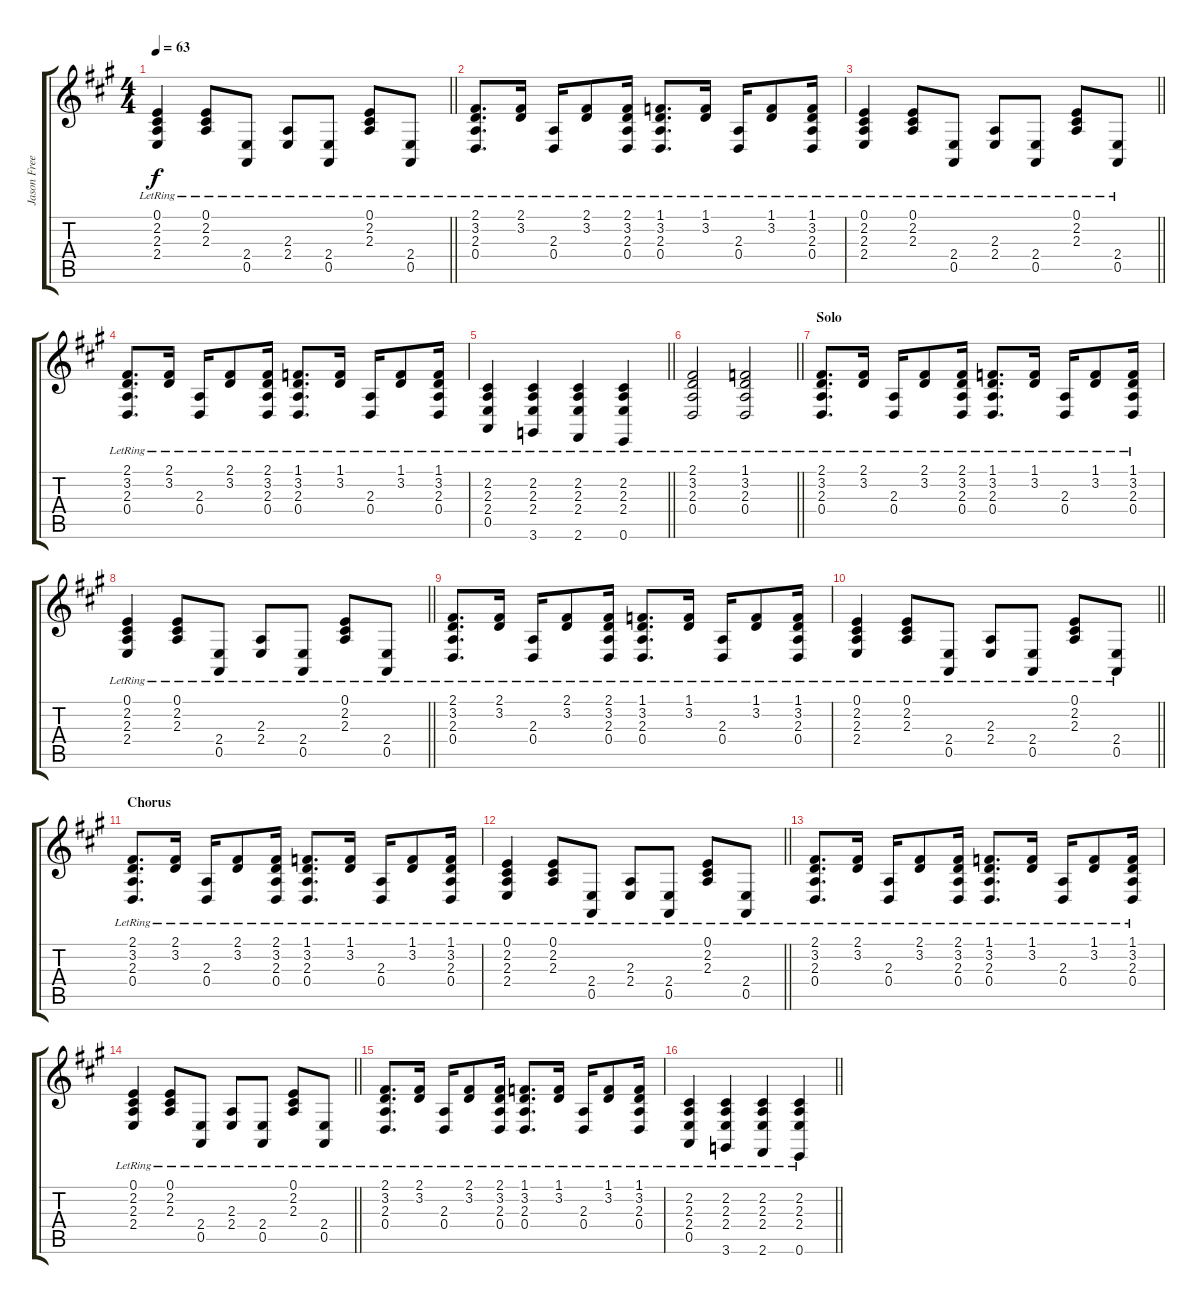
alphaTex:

\track ("Jason Freeze (Piano)" "Jason Free") {instrument acousticgrandpiano}
\staff {score tabs}
\tuning (E4 B3 G3 D3 A2 E2) {hide}
\ts (4 4)
\tempo 63
\clef g2
\barLineRight lightlight
\ks a
(0.1{lr} 2.2{lr} 2.3{lr} 2.4{lr}).4{dy f} (0.1{lr} 2.2{lr} 2.3{lr}).8 (2.4{lr} 0.5{lr}).8 (2.3{lr} 2.4{lr}).8 (2.4{lr} 0.5{lr}).8 (0.1{lr} 2.2{lr} 2.3{lr}).8 (2.4{lr} 0.5{lr}).8 |
\section ("" "")
(2.1{lr} 3.2{lr} 2.3{lr} 0.4{lr}).8{d} (2.1{lr} 3.2{lr}).16 (2.3{lr} 0.4{lr}).16 (2.1{lr} 3.2{lr}).8 (2.1{lr} 3.2{lr} 2.3{lr} 0.4{lr}).16 (1.1{lr} 3.2{lr} 2.3{lr} 0.4{lr}).8{d} (1.1{lr} 3.2{lr}).16 (2.3{lr} 0.4{lr}).16 (1.1{lr} 3.2{lr}).8 (1.1{lr} 3.2{lr} 2.3{lr} 0.4{lr}).16 |
\barLineRight lightlight
(0.1{lr} 2.2{lr} 2.3{lr} 2.4{lr}).4 (0.1{lr} 2.2{lr} 2.3{lr}).8 (2.4{lr} 0.5{lr}).8 (2.3{lr} 2.4{lr}).8 (2.4{lr} 0.5{lr}).8 (0.1{lr} 2.2{lr} 2.3{lr}).8 (2.4{lr} 0.5{lr}).8 |
(2.1{lr} 3.2{lr} 2.3{lr} 0.4{lr}).8{d} (2.1{lr} 3.2{lr}).16 (2.3{lr} 0.4{lr}).16 (2.1{lr} 3.2{lr}).8 (2.1{lr} 3.2{lr} 2.3{lr} 0.4{lr}).16 (1.1{lr} 3.2{lr} 2.3{lr} 0.4{lr}).8{d} (1.1{lr} 3.2{lr}).16 (2.3{lr} 0.4{lr}).16 (1.1{lr} 3.2{lr}).8 (1.1{lr} 3.2{lr} 2.3{lr} 0.4{lr}).16 |
\barLineRight lightlight
(2.2{lr} 2.3{lr} 2.4{lr} 0.5{lr}).4 (2.2{lr} 2.3{lr} 2.4{lr} 3.6{lr}).4 (2.2{lr} 2.3{lr} 2.4{lr} 2.6{lr}).4 (2.2{lr} 2.3{lr} 2.4{lr} 0.6{lr}).4 |
\barLineRight lightlight
(2.1{lr} 3.2{lr} 2.3{lr} 0.4{lr}).2 (1.1{lr} 3.2{lr} 2.3{lr} 0.4{lr}).2 |
\section ("" "Solo")
(2.1{lr} 3.2{lr} 2.3{lr} 0.4{lr}).8{d} (2.1{lr} 3.2{lr}).16 (2.3{lr} 0.4{lr}).16 (2.1{lr} 3.2{lr}).8 (2.1{lr} 3.2{lr} 2.3{lr} 0.4{lr}).16 (1.1{lr} 3.2{lr} 2.3{lr} 0.4{lr}).8{d} (1.1{lr} 3.2{lr}).16 (2.3{lr} 0.4{lr}).16 (1.1{lr} 3.2{lr}).8 (1.1{lr} 3.2{lr} 2.3{lr} 0.4{lr}).16 |
\barLineRight lightlight
(0.1{lr} 2.2{lr} 2.3{lr} 2.4{lr}).4 (0.1{lr} 2.2{lr} 2.3{lr}).8 (2.4{lr} 0.5{lr}).8 (2.3{lr} 2.4{lr}).8 (2.4{lr} 0.5{lr}).8 (0.1{lr} 2.2{lr} 2.3{lr}).8 (2.4{lr} 0.5{lr}).8 |
(2.1{lr} 3.2{lr} 2.3{lr} 0.4{lr}).8{d} (2.1{lr} 3.2{lr}).16 (2.3{lr} 0.4{lr}).16 (2.1{lr} 3.2{lr}).8 (2.1{lr} 3.2{lr} 2.3{lr} 0.4{lr}).16 (1.1{lr} 3.2{lr} 2.3{lr} 0.4{lr}).8{d} (1.1{lr} 3.2{lr}).16 (2.3{lr} 0.4{lr}).16 (1.1{lr} 3.2{lr}).8 (1.1{lr} 3.2{lr} 2.3{lr} 0.4{lr}).16 |
\barLineRight lightlight
(0.1{lr} 2.2{lr} 2.3{lr} 2.4{lr}).4 (0.1{lr} 2.2{lr} 2.3{lr}).8 (2.4{lr} 0.5{lr}).8 (2.3{lr} 2.4{lr}).8 (2.4{lr} 0.5{lr}).8 (0.1{lr} 2.2{lr} 2.3{lr}).8 (2.4{lr} 0.5{lr}).8 |
\section ("" "Chorus")
(2.1{lr} 3.2{lr} 2.3{lr} 0.4{lr}).8{d} (2.1{lr} 3.2{lr}).16 (2.3{lr} 0.4{lr}).16 (2.1{lr} 3.2{lr}).8 (2.1{lr} 3.2{lr} 2.3{lr} 0.4{lr}).16 (1.1{lr} 3.2{lr} 2.3{lr} 0.4{lr}).8{d} (1.1{lr} 3.2{lr}).16 (2.3{lr} 0.4{lr}).16 (1.1{lr} 3.2{lr}).8 (1.1{lr} 3.2{lr} 2.3{lr} 0.4{lr}).16 |
\barLineRight lightlight
(0.1{lr} 2.2{lr} 2.3{lr} 2.4{lr}).4 (0.1{lr} 2.2{lr} 2.3{lr}).8 (2.4{lr} 0.5{lr}).8 (2.3{lr} 2.4{lr}).8 (2.4{lr} 0.5{lr}).8 (0.1{lr} 2.2{lr} 2.3{lr}).8 (2.4{lr} 0.5{lr}).8 |
(2.1{lr} 3.2{lr} 2.3{lr} 0.4{lr}).8{d} (2.1{lr} 3.2{lr}).16 (2.3{lr} 0.4{lr}).16 (2.1{lr} 3.2{lr}).8 (2.1{lr} 3.2{lr} 2.3{lr} 0.4{lr}).16 (1.1{lr} 3.2{lr} 2.3{lr} 0.4{lr}).8{d} (1.1{lr} 3.2{lr}).16 (2.3{lr} 0.4{lr}).16 (1.1{lr} 3.2{lr}).8 (1.1{lr} 3.2{lr} 2.3{lr} 0.4{lr}).16 |
\barLineRight lightlight
(0.1{lr} 2.2{lr} 2.3{lr} 2.4{lr}).4 (0.1{lr} 2.2{lr} 2.3{lr}).8 (2.4{lr} 0.5{lr}).8 (2.3{lr} 2.4{lr}).8 (2.4{lr} 0.5{lr}).8 (0.1{lr} 2.2{lr} 2.3{lr}).8 (2.4{lr} 0.5{lr}).8 |
(2.1{lr} 3.2{lr} 2.3{lr} 0.4{lr}).8{d} (2.1{lr} 3.2{lr}).16 (2.3{lr} 0.4{lr}).16 (2.1{lr} 3.2{lr}).8 (2.1{lr} 3.2{lr} 2.3{lr} 0.4{lr}).16 (1.1{lr} 3.2{lr} 2.3{lr} 0.4{lr}).8{d} (1.1{lr} 3.2{lr}).16 (2.3{lr} 0.4{lr}).16 (1.1{lr} 3.2{lr}).8 (1.1{lr} 3.2{lr} 2.3{lr} 0.4{lr}).16 |
\barLineRight lightlight
(2.2{lr} 2.3{lr} 2.4{lr} 0.5{lr}).4 (2.2{lr} 2.3{lr} 2.4{lr} 3.6{lr}).4 (2.2{lr} 2.3{lr} 2.4{lr} 2.6{lr}).4 (2.2{lr} 2.3{lr} 2.4{lr} 0.6{lr}).4
